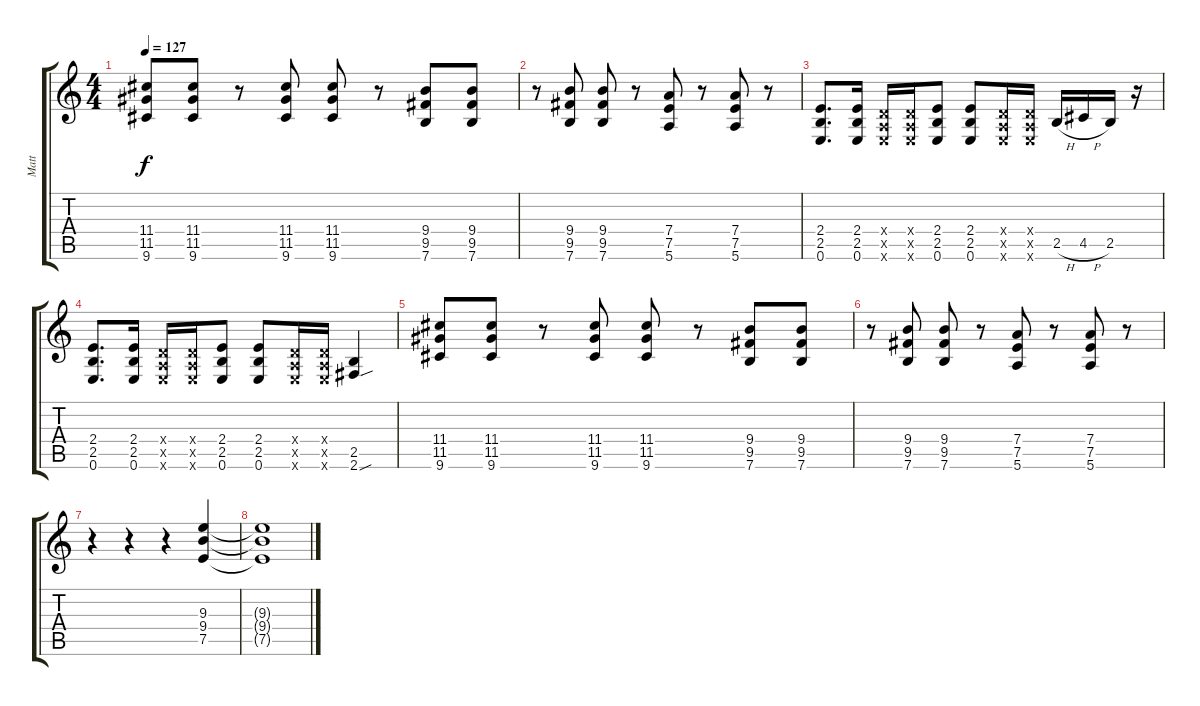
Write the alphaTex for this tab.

\track ("Matt" "Matt") {instrument distortionguitar}
\staff {score tabs}
\tuning (E4 B3 G3 D3 A2 E2) {hide}
\ts (4 4)
\tempo 127
\clef g2
\ks c
(11.4 11.5 9.6).8{dy f} (11.4 11.5 9.6).8 r.8 (11.4 11.5 9.6).8 (11.4 11.5 9.6).8 r.8 (9.4 9.5 7.6).8 (9.4 9.5 7.6).8 |
r.8 (9.4 9.5 7.6).8 (9.4 9.5 7.6).8 r.8 (7.4 7.5 5.6).8 r.8 (7.4 7.5 5.6).8 r.8 |
(2.4 2.5 0.6).8{d} (2.4 2.5 0.6).16 (0.4{x} 0.5{x} 0.6{x}).16 (0.4{x} 0.5{x} 0.6{x}).16 (2.4 2.5 0.6).8 (2.4 2.5 0.6).8 (0.4{x} 0.5{x} 0.6{x}).16 (0.4{x} 0.5{x} 0.6{x}).16 2.5{h}.16 4.5{h}.16 2.5.16 r.16 |
(2.4 2.5 0.6).8{d} (2.4 2.5 0.6).16 (0.4{x} 0.5{x} 0.6{x}).16 (0.4{x} 0.5{x} 0.6{x}).16 (2.4 2.5 0.6).8 (2.4 2.5 0.6).8 (0.4{x} 0.5{x} 0.6{x}).16 (0.4{x} 0.5{x} 0.6{x}).16 (2.5 2.6{sou}).4 |
(11.4 11.5 9.6).8 (11.4 11.5 9.6).8 r.8 (11.4 11.5 9.6).8 (11.4 11.5 9.6).8 r.8 (9.4 9.5 7.6).8 (9.4 9.5 7.6).8 |
r.8 (9.4 9.5 7.6).8 (9.4 9.5 7.6).8 r.8 (7.4 7.5 5.6).8 r.8 (7.4 7.5 5.6).8 r.8 |
r.4 r.4 r.4 (9.3 9.4 7.5).4 |
(9.3{t} 9.4{t} 7.5{t}).1
